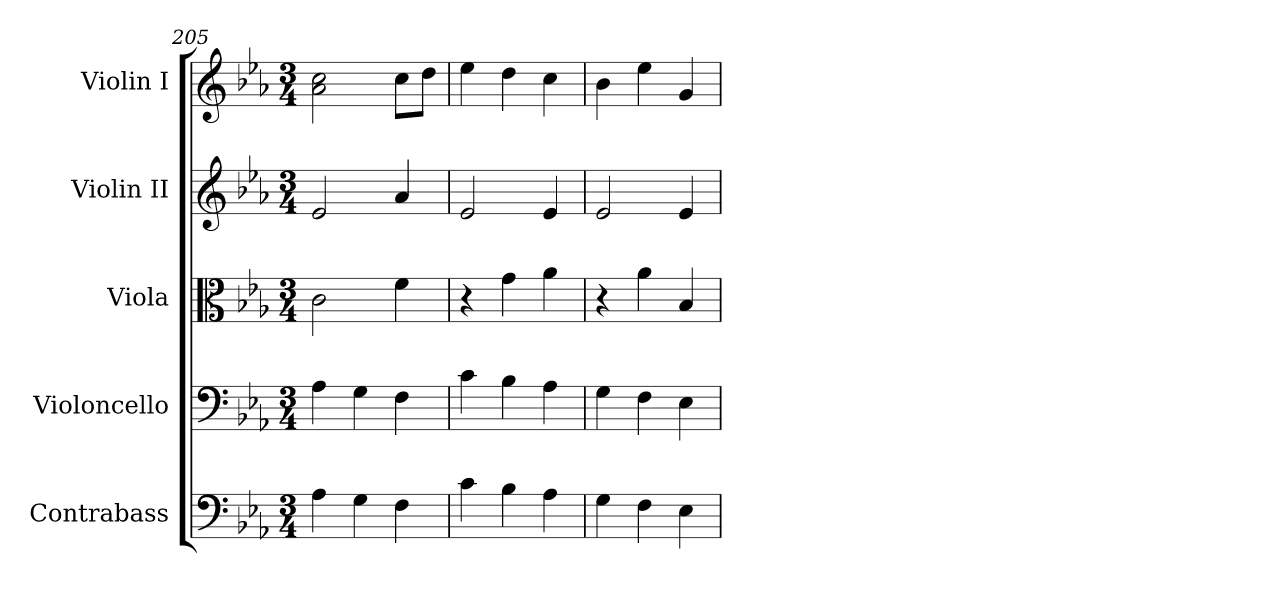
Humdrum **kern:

**kern	**kern	**kern	**kern	**kern
*part5	*part4	*part3	*part2	*part1
*staff5	*staff4	*staff3	*staff2	*staff1
*I"Contrabass	*I"Violoncello	*I"Viola	*I"Violin II	*I"Violin I
*I'Cb.	*I'Vc.	*I'Vla.	*I'Vln. II	*I'Vln. I
!!LO:LB:g=z
*clefF4	*clefF4	*clefC3	*clefG2	*clefG2
*ITrd7c12	*	*	*	*
*k[b-e-a-]	*k[b-e-a-]	*k[b-e-a-]	*k[b-e-a-]	*k[b-e-a-]
*M3/4	*M3/4	*M3/4	*M3/4	*M3/4
=205	=205	=205	=205	=205
4AA-\	4A-\	2c\	2e-/	2a-\ 2cc\
4GG\	4G\	.	.	.
4FF\	4F\	4f\	4a-/	8cc\L
.	.	.	.	8dd\J
=206	=206	=206	=206	=206
4C\	4c\	4r	2e-/	4ee-\
4BB-\	4B-\	4g\	.	4dd\
4AA-\	4A-\	4a-\	4e-/	4cc\
=207	=207	=207	=207	=207
4GG\	4G\	4r	2e-/	4b-\
4FF\	4F\	4a-\	.	4ee-\
4EE-\	4E-\	4B-/	4e-/	4g/
=	=	=	=	=
*-	*-	*-	*-	*-
